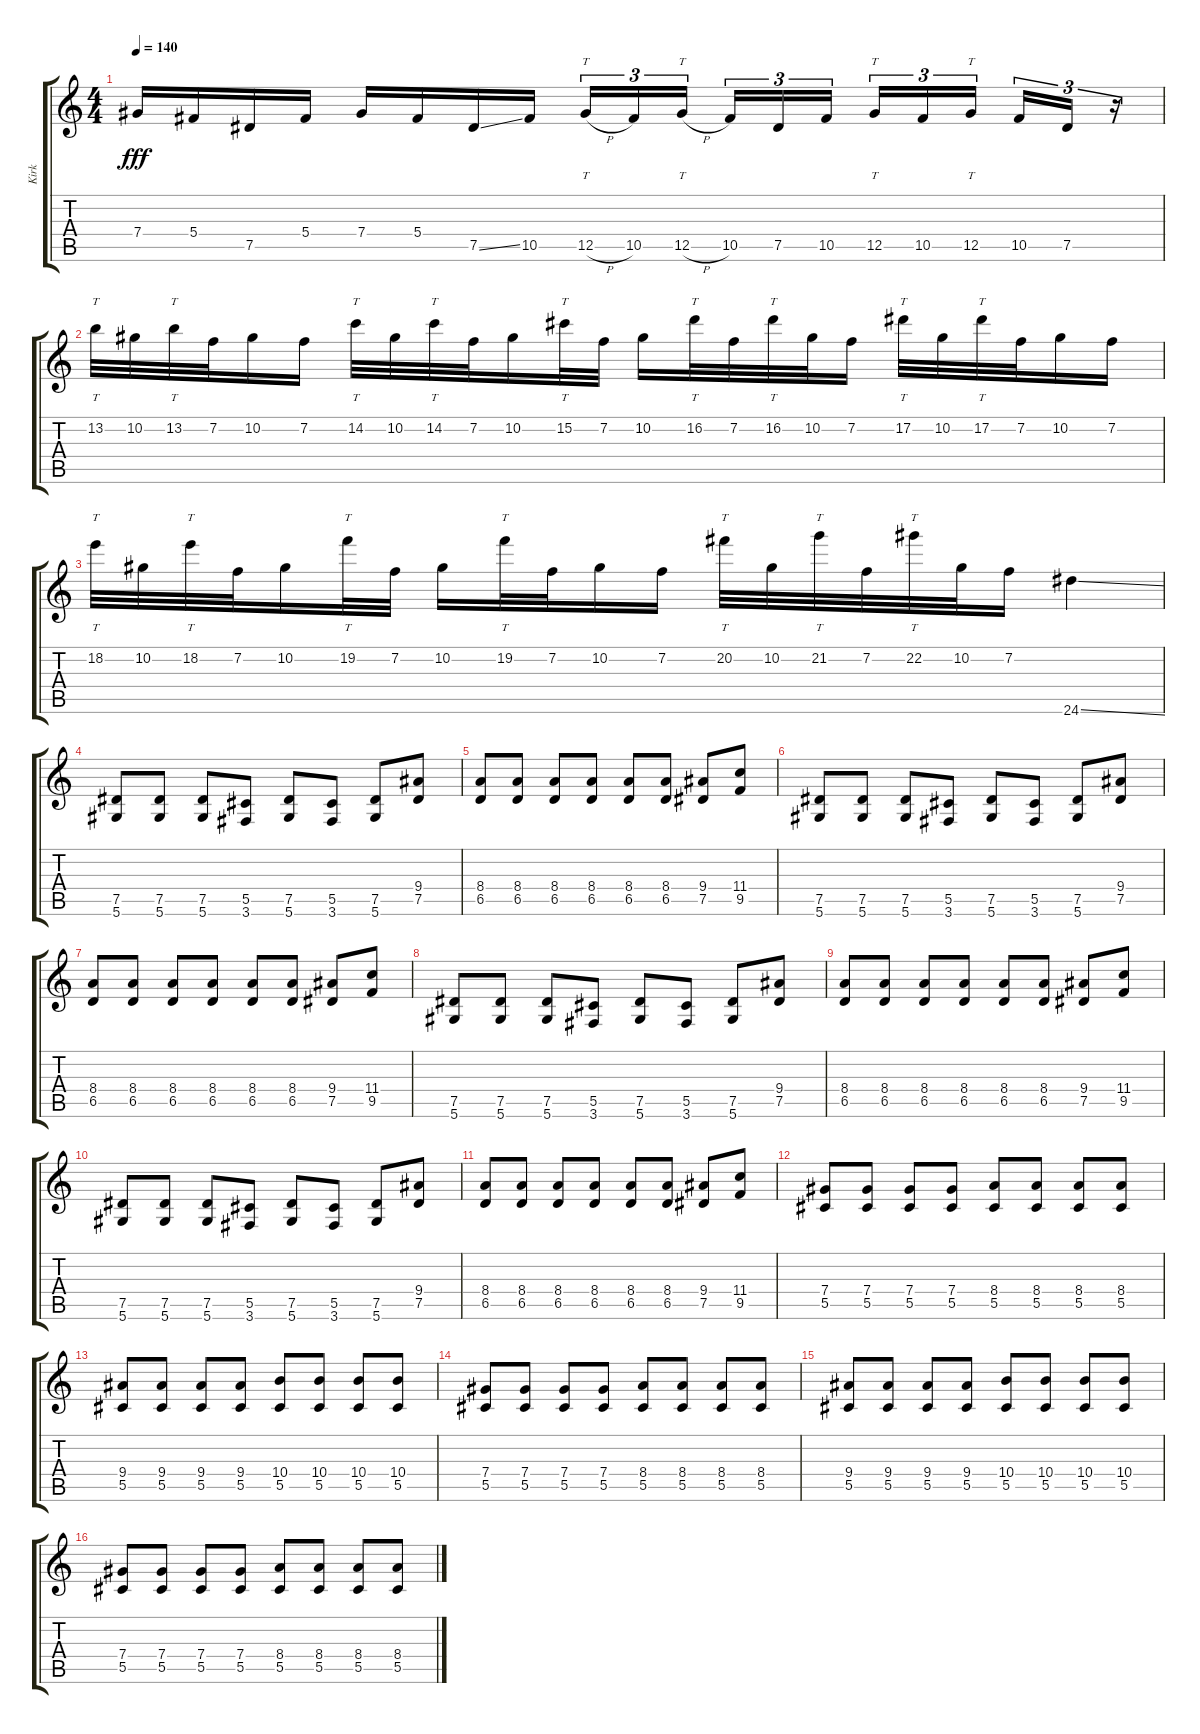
\track ("Kirk" "Kirk") {instrument overdrivenguitar}
\staff {score tabs}
\tuning (Eb4 Bb3 Gb3 Db3 Ab2 Eb2) {hide}
\ts (4 4)
\tempo 140
\clef g2
\ks c
7.4.16{dy fff} 5.4.16 7.5.16 5.4.16 7.4.16 5.4.16 7.5{ss}.16 10.5.16 12.5{h}.16{tt tu (3 2)} 10.5.16{tu (3 2)} 12.5{h}.16{tt tu (3 2)} 10.5.16{tu (3 2)} 7.5.16{tu (3 2)} 10.5.16{tu (3 2)} 12.5.16{tt tu (3 2)} 10.5.16{tu (3 2)} 12.5.16{tt tu (3 2)} 10.5.16{tu (3 2)} 7.5.16{tu (3 2)} r.16{tu (3 2)} |
13.2.32{tt} 10.2.32 13.2.32{tt} 7.2.32 10.2.16 7.2.16 14.2.32{tt} 10.2.32 14.2.32{tt} 7.2.32 10.2.16 15.2.32{tt} 7.2.32 10.2.16 16.2.32{tt} 7.2.32 16.2.32{tt} 10.2.32 7.2.16 17.2.32{tt} 10.2.32 17.2.32{tt} 7.2.32 10.2.16 7.2.16 |
18.2.32{tt} 10.2.32 18.2.32{tt} 7.2.32 10.2.16 19.2.32{tt} 7.2.32 10.2.16 19.2.32{tt} 7.2.32 10.2.16 7.2.16 20.2.32{tt} 10.2.32 21.2.32{tt} 7.2.32 22.2.32{tt} 10.2.32 7.2.16 24.6{ss}.4 |
(7.5 5.6).8{volume 13} (7.5 5.6).8 (7.5 5.6).8 (5.5 3.6).8 (7.5 5.6).8 (5.5 3.6).8 (7.5 5.6).8 (9.4 7.5).8 |
(8.4 6.5).8 (8.4 6.5).8 (8.4 6.5).8 (8.4 6.5).8 (8.4 6.5).8 (8.4 6.5).8 (9.4 7.5).8 (11.4 9.5).8 |
(7.5 5.6).8 (7.5 5.6).8 (7.5 5.6).8 (5.5 3.6).8 (7.5 5.6).8 (5.5 3.6).8 (7.5 5.6).8 (9.4 7.5).8 |
(8.4 6.5).8 (8.4 6.5).8 (8.4 6.5).8 (8.4 6.5).8 (8.4 6.5).8 (8.4 6.5).8 (9.4 7.5).8 (11.4 9.5).8 |
(7.5 5.6).8 (7.5 5.6).8 (7.5 5.6).8 (5.5 3.6).8 (7.5 5.6).8 (5.5 3.6).8 (7.5 5.6).8 (9.4 7.5).8 |
(8.4 6.5).8 (8.4 6.5).8 (8.4 6.5).8 (8.4 6.5).8 (8.4 6.5).8 (8.4 6.5).8 (9.4 7.5).8 (11.4 9.5).8 |
(7.5 5.6).8 (7.5 5.6).8 (7.5 5.6).8 (5.5 3.6).8 (7.5 5.6).8 (5.5 3.6).8 (7.5 5.6).8 (9.4 7.5).8 |
(8.4 6.5).8 (8.4 6.5).8 (8.4 6.5).8 (8.4 6.5).8 (8.4 6.5).8 (8.4 6.5).8 (9.4 7.5).8 (11.4 9.5).8 |
(7.4 5.5).8 (7.4 5.5).8 (7.4 5.5).8 (7.4 5.5).8 (8.4 5.5).8 (8.4 5.5).8 (8.4 5.5).8 (8.4 5.5).8 |
(9.4 5.5).8 (9.4 5.5).8 (9.4 5.5).8 (9.4 5.5).8 (10.4 5.5).8 (10.4 5.5).8 (10.4 5.5).8 (10.4 5.5).8 |
(7.4 5.5).8 (7.4 5.5).8 (7.4 5.5).8 (7.4 5.5).8 (8.4 5.5).8 (8.4 5.5).8 (8.4 5.5).8 (8.4 5.5).8 |
(9.4 5.5).8 (9.4 5.5).8 (9.4 5.5).8 (9.4 5.5).8 (10.4 5.5).8 (10.4 5.5).8 (10.4 5.5).8 (10.4 5.5).8 |
(7.4 5.5).8 (7.4 5.5).8 (7.4 5.5).8 (7.4 5.5).8 (8.4 5.5).8 (8.4 5.5).8 (8.4 5.5).8 (8.4 5.5).8
